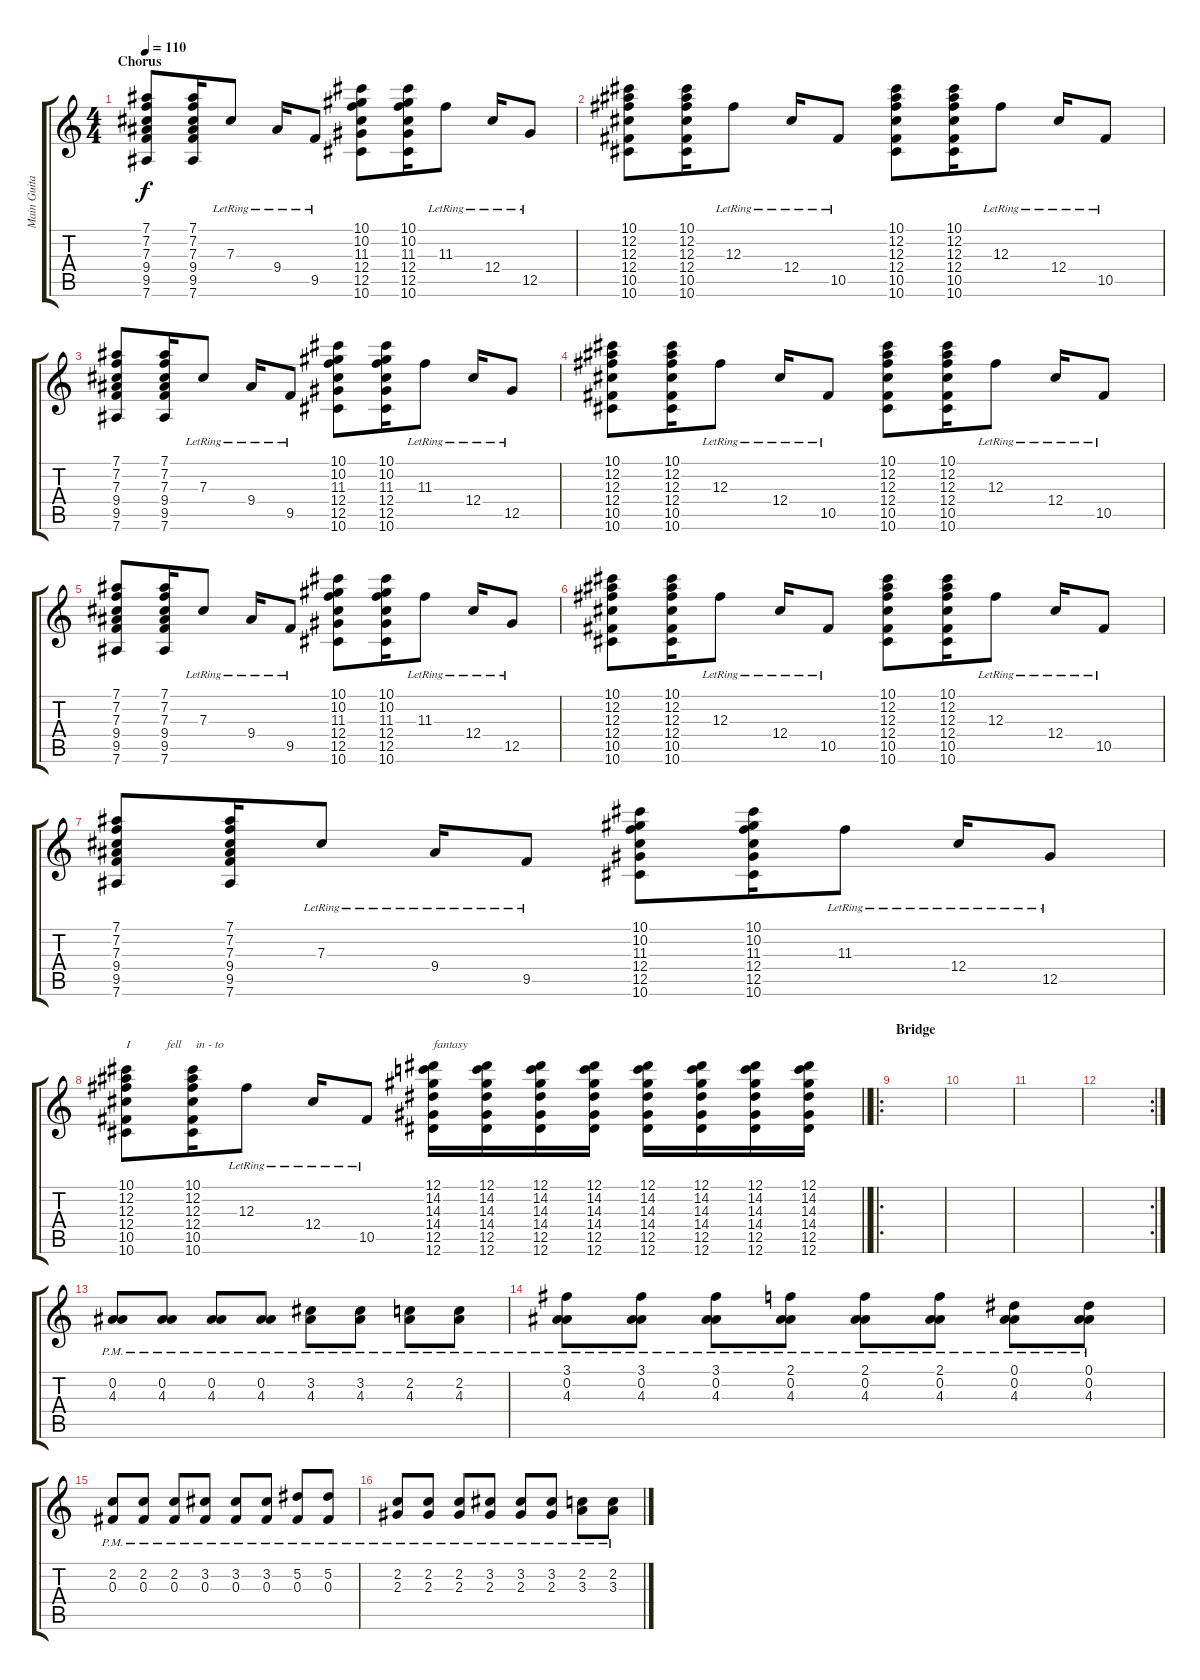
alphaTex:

\track ("Main Guitar" "Main Guita") {instrument distortionguitar}
\staff {score tabs}
\tuning (Eb4 Bb3 Gb3 Db3 Ab2 Eb2) {hide}
\ts (4 4)
\section ("" "Chorus")
\tempo 110
\clef g2
\ks c
(7.1 7.2 7.3 9.4 9.5 7.6).8{dy f} (7.1 7.2 7.3 9.4 9.5 7.6).16 7.3{lr}.8 9.4{lr}.16 9.5{lr}.8 (10.1 10.2 11.3 12.4 12.5 10.6).8 (10.1 10.2 11.3 12.4 12.5 10.6).16 11.3{lr}.8 12.4{lr}.16 12.5{lr}.8 |
(10.1 12.2 12.3 12.4 10.5 10.6).8 (10.1 12.2 12.3 12.4 10.5 10.6).16 12.3{lr}.8 12.4{lr}.16 10.5{lr}.8 (10.1 12.2 12.3 12.4 10.5 10.6).8 (10.1 12.2 12.3 12.4 10.5 10.6).16 12.3{lr}.8 12.4{lr}.16 10.5{lr}.8 |
(7.1 7.2 7.3 9.4 9.5 7.6).8 (7.1 7.2 7.3 9.4 9.5 7.6).16 7.3{lr}.8 9.4{lr}.16 9.5{lr}.8 (10.1 10.2 11.3 12.4 12.5 10.6).8 (10.1 10.2 11.3 12.4 12.5 10.6).16 11.3{lr}.8 12.4{lr}.16 12.5{lr}.8 |
(10.1 12.2 12.3 12.4 10.5 10.6).8 (10.1 12.2 12.3 12.4 10.5 10.6).16 12.3{lr}.8 12.4{lr}.16 10.5{lr}.8 (10.1 12.2 12.3 12.4 10.5 10.6).8 (10.1 12.2 12.3 12.4 10.5 10.6).16 12.3{lr}.8 12.4{lr}.16 10.5{lr}.8 |
(7.1 7.2 7.3 9.4 9.5 7.6).8 (7.1 7.2 7.3 9.4 9.5 7.6).16 7.3{lr}.8 9.4{lr}.16 9.5{lr}.8 (10.1 10.2 11.3 12.4 12.5 10.6).8 (10.1 10.2 11.3 12.4 12.5 10.6).16 11.3{lr}.8 12.4{lr}.16 12.5{lr}.8 |
(10.1 12.2 12.3 12.4 10.5 10.6).8 (10.1 12.2 12.3 12.4 10.5 10.6).16 12.3{lr}.8 12.4{lr}.16 10.5{lr}.8 (10.1 12.2 12.3 12.4 10.5 10.6).8 (10.1 12.2 12.3 12.4 10.5 10.6).16 12.3{lr}.8 12.4{lr}.16 10.5{lr}.8 |
(7.1 7.2 7.3 9.4 9.5 7.6).8 (7.1 7.2 7.3 9.4 9.5 7.6).16 7.3{lr}.8 9.4{lr}.16 9.5{lr}.8 (10.1 10.2 11.3 12.4 12.5 10.6).8 (10.1 10.2 11.3 12.4 12.5 10.6).16 11.3{lr}.8 12.4{lr}.16 12.5{lr}.8 |
\barLineRight lightlight
(10.1 12.2 12.3 12.4 10.5 10.6).8{txt "I            fell     in - to"} (10.1 12.2 12.3 12.4 10.5 10.6).16 12.3{lr}.8 12.4{lr}.16 10.5{lr}.8 (12.1 14.2 14.3 14.4 12.5 12.6).16{txt "fantasy"} (12.1 14.2 14.3 14.4 12.5 12.6).16 (12.1 14.2 14.3 14.4 12.5 12.6).16 (12.1 14.2 14.3 14.4 12.5 12.6).16 (12.1 14.2 14.3 14.4 12.5 12.6).16 (12.1 14.2 14.3 14.4 12.5 12.6).16 (12.1 14.2 14.3 14.4 12.5 12.6).16 (12.1 14.2 14.3 14.4 12.5 12.6).16 |
\ro
\section ("" "Bridge")
|
|
|
\rc 2
|
(0.2 4.3{pm}).8 (0.2 4.3{pm}).8 (0.2 4.3{pm}).8 (0.2 4.3{pm}).8 (3.2{pm} 4.3{pm}).8 (3.2{pm} 4.3{pm}).8 (2.2{pm} 4.3{pm}).8 (2.2 4.3{pm}).8 |
(3.1{pm} 0.2 4.3{pm}).8 (3.1{pm} 0.2 4.3{pm}).8 (3.1{pm} 0.2 4.3{pm}).8 (2.1{pm} 0.2 4.3{pm}).8 (2.1{pm} 0.2 4.3{pm}).8 (2.1{pm} 0.2 4.3{pm}).8 (0.1{pm} 0.2 4.3{pm}).8 (0.1 0.2 4.3{pm}).8 |
(2.2{pm} 0.3).8 (2.2{pm} 0.3).8 (2.2{pm} 0.3).8 (3.2{pm} 0.3).8 (3.2{pm} 0.3).8 (3.2{pm} 0.3).8 (5.2{pm} 0.3).8 (5.2{pm} 0.3).8 |
(2.2{pm} 2.3{pm}).8 (2.2{pm} 2.3{pm}).8 (2.2{pm} 2.3{pm}).8 (3.2{pm} 2.3{pm}).8 (3.2{pm} 2.3{pm}).8 (3.2{pm} 2.3{pm}).8 (2.2{pm} 3.3{pm}).8 (2.2{pm} 3.3{pm}).8
